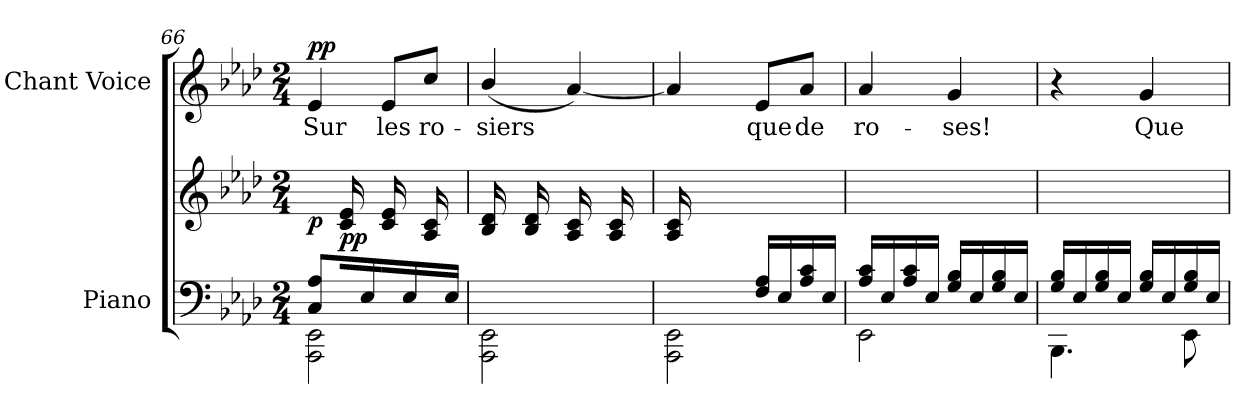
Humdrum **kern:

**kern	**kern	**dynam	**kern	**text	**dynam
*part2	*part2	*part2	*part1	*part1	*part1
*staff3	*staff2	*staff2/3	*staff1	*staff1	*staff1
*I"Piano	*	*	*I"Chant Voice	*	*
*I'Pno	*	*	*	*	*
!!LO:PB:g=z
*clefF4	*clefG2	*	*clefG2	*	*
*k[b-e-a-d-]	*k[b-e-a-d-]	*	*k[b-e-a-d-]	*	*
*M2/4	*M2/4	*	*M2/4	*	*
=66	=66	=66	=66	=66	=66
*^	*	*	*	*	*
!	!	!	!LO:DY:b	!	!LO:LY:b	!LO:DY:a
8C/ 8A-/	2AAA-\ 2EE-\	8ryy	p	4e-/	Sur	pp
!	!	!	!LO:DY:b	!	!	!
16ryy	.	(16c/ 16e-/LL	pp	.	.	.
16E-/JJ	.	16ryy	.	.	.	.
!	!	!	!	!	!LO:LY:b	!
16ryy	.	16c/ 16e-/LL	.	8e-/L	les	.
16E-/	.	16ryy	.	.	.	.
!	!	!	!	!	!LO:LY:b	!
16ryy	.	16A-/ 16c/	.	8cc/J	ro-	.
16E-/JJ)	.	16ryy	.	.	.	.
=67	=67	=67	=67	=67	=67	=67
!	!	!	!	!	!LO:LY:b	!
16ryy	2AAA-\ 2EE-\	(16B-/ 16d-/LL	.	(4b-/	-siers	.
16E-/	.	16ryy	.	.	.	.
16ryy	.	16B-/ 16d-/	.	.	.	.
16E-/JJ	.	16ryy	.	.	.	.
16ryy	.	16A-/ 16c/LL	.	[4a-/)	.	.
16E-/	.	16ryy	.	.	.	.
16ryy	.	16A-/ 16c/	.	.	.	.
16E-/JJ)	.	16ryy	.	.	.	.
=68	=68	=68	=68	=68	=68	=68
16ryy	2AAA-\ 2EE-\	(16A-/ 16c/LL	.	4a-/]	.	.
16E-/	.	4..ryy	.	.	.	.
16G/ 16B-/	.	.	.	.	.	.
16E-/JJ	.	.	.	.	.	.
!	!	!	!	!	!LO:LY:b	!
16F/ 16A-/LL	.	.	.	8e-/L	que	.
16E-/	.	.	.	.	.	.
!	!	!	!	!	!LO:LY:b	!
16A-/ 16c/	.	.	.	8a-/J	de	.
16E-/JJ)	.	.	.	.	.	.
!!LO:LB:g=z
=69	=69	=69	=69	=69	=69	=69
!	!	!	!	!	!LO:LY:b	!
16A-/ 16c/LL	2EE-\	2ryy	.	4a-/	ro-	.
16E-/	.	.	.	.	.	.
16A-/ 16c/	.	.	.	.	.	.
16E-/JJ	.	.	.	.	.	.
!	!	!	!	!	!LO:LY:b	!
16G/ 16B-/LL	.	.	.	4g/	-ses!	.
16E-/	.	.	.	.	.	.
16G/ 16B-/	.	.	.	.	.	.
16E-/JJ	.	.	.	.	.	.
!!LO:LB:g=z
=70	=70	=70	=70	=70	=70	=70
16G/ 16B-/LL	4.BBB-\	2ryy	.	4r	.	.
16E-/	.	.	.	.	.	.
16G/ 16B-/	.	.	.	.	.	.
16E-/JJ	.	.	.	.	.	.
!	!	!	!	!	!LO:LY:b	!
16G/ 16B-/LL	.	.	.	4g/	Que	.
16E-/	.	.	.	.	.	.
16G/ 16B-/	8EE-\	.	.	.	.	.
16E-/JJ	.	.	.	.	.	.
*v	*v	*	*	*	*	*
=	=	=	=	=	=
*-	*-	*-	*-	*-	*-
